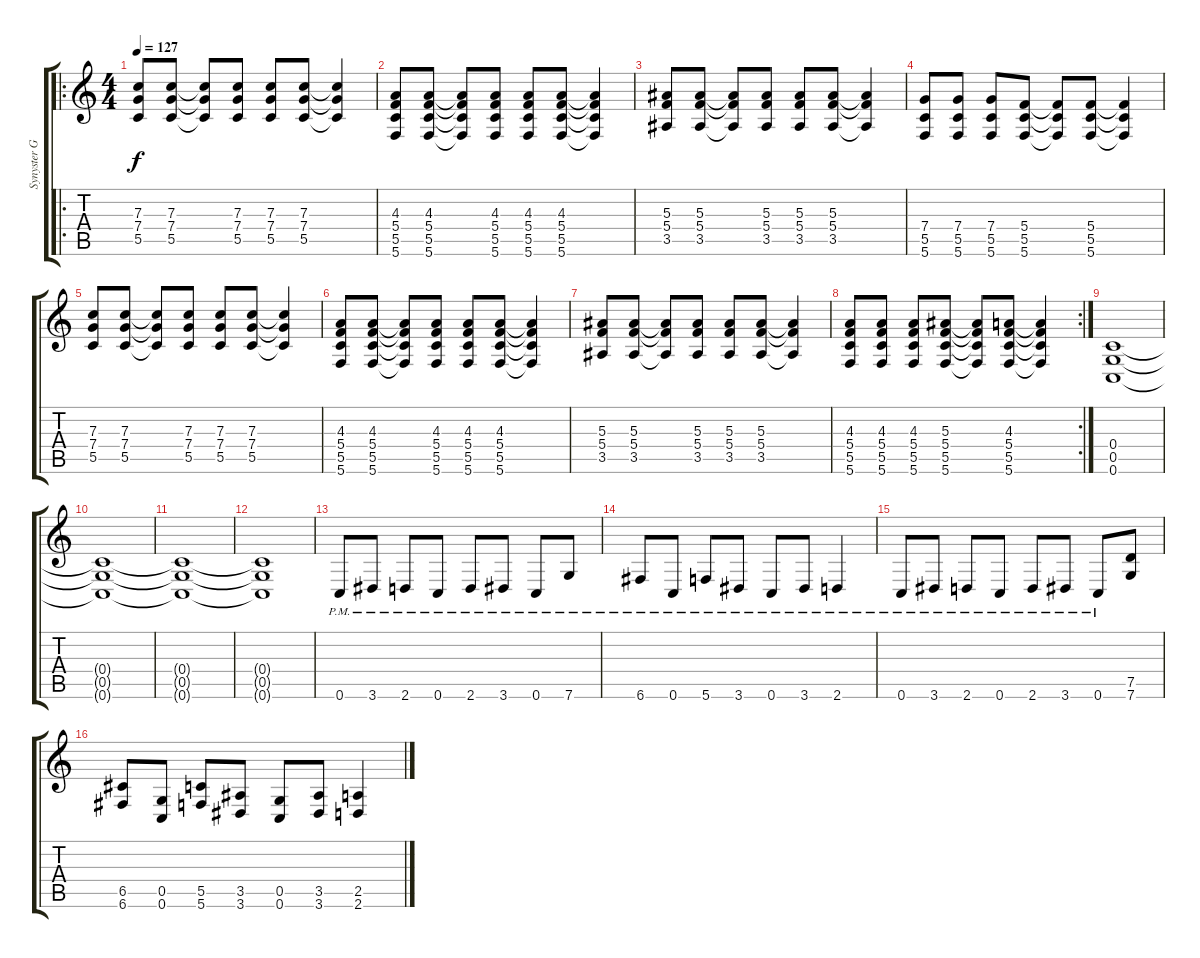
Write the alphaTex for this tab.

\track ("Synyster Gates Copy" "Synyster G") {instrument distortionguitar}
\staff {score tabs}
\tuning (D4 A3 F3 C3 G2 C2) {hide}
\ro
\ts (4 4)
\tempo 127
\clef g2
\ks c
(7.3 7.4 5.5).8{dy f} (7.3 7.4 5.5).8 (7.3{t} 7.4{t} 5.5{t}).8 (7.3 7.4 5.5).8 (7.3 7.4 5.5).8 (7.3 7.4 5.5).8 (7.3{t} 7.4{t} 5.5{t}).4 |
(4.3 5.4 5.5 5.6).8 (4.3 5.4 5.5 5.6).8 (4.3{t} 5.4{t} 5.5{t} 5.6{t}).8 (4.3 5.4 5.5 5.6).8 (4.3 5.4 5.5 5.6).8 (4.3 5.4 5.5 5.6).8 (4.3{t} 5.4{t} 5.5{t} 5.6{t}).4 |
(5.3 5.4 3.5).8 (5.3 5.4 3.5).8 (5.3{t} 5.4{t} 3.5{t}).8 (5.3 5.4 3.5).8 (5.3 5.4 3.5).8 (5.3 5.4 3.5).8 (5.3{t} 5.4{t} 3.5{t}).4 |
(7.4 5.5 5.6).8 (7.4 5.5 5.6).8 (7.4 5.5 5.6).8 (5.4 5.5 5.6).8 (5.4{t} 5.5{t} 5.6{t}).8 (5.4 5.5 5.6).8 (5.4{t} 5.5{t} 5.6{t}).4 |
(7.3 7.4 5.5).8 (7.3 7.4 5.5).8 (7.3{t} 7.4{t} 5.5{t}).8 (7.3 7.4 5.5).8 (7.3 7.4 5.5).8 (7.3 7.4 5.5).8 (7.3{t} 7.4{t} 5.5{t}).4 |
(4.3 5.4 5.5 5.6).8 (4.3 5.4 5.5 5.6).8 (4.3{t} 5.4{t} 5.5{t} 5.6{t}).8 (4.3 5.4 5.5 5.6).8 (4.3 5.4 5.5 5.6).8 (4.3 5.4 5.5 5.6).8 (4.3{t} 5.4{t} 5.5{t} 5.6{t}).4 |
(5.3 5.4 3.5).8 (5.3 5.4 3.5).8 (5.3{t} 5.4{t} 3.5{t}).8 (5.3 5.4 3.5).8 (5.3 5.4 3.5).8 (5.3 5.4 3.5).8 (5.3{t} 5.4{t} 3.5{t}).4 |
\rc 2
(4.3 5.4 5.5 5.6).8 (4.3 5.4 5.5 5.6).8 (4.3 5.4 5.5 5.6).8 (5.3 5.4 5.5 5.6).8 (5.3{t} 5.4{t} 5.5{t} 5.6{t}).8 (4.3 5.4 5.5 5.6).8 (4.3{t} 5.4{t} 5.5{t} 5.6{t}).4 |
(0.4 0.5 0.6).1 |
(0.4{t} 0.5{t} 0.6{t}).1 |
(0.4{t} 0.5{t} 0.6{t}).1 |
(0.4{t} 0.5{t} 0.6{t}).1 |
0.6{pm}.8 3.6{pm}.8 2.6{pm}.8 0.6{pm}.8 2.6{pm}.8 3.6{pm}.8 0.6{pm}.8 7.6{pm}.8 |
6.6{pm}.8 0.6{pm}.8 5.6{pm}.8 3.6{pm}.8 0.6{pm}.8 3.6{pm}.8 2.6{pm}.4 |
0.6{pm}.8 3.6{pm}.8 2.6{pm}.8 0.6{pm}.8 2.6{pm}.8 3.6{pm}.8 0.6{pm}.8 (7.5 7.6).8 |
(6.5 6.6).8 (0.5 0.6).8 (5.5 5.6).8 (3.5 3.6).8 (0.5 0.6).8 (3.5 3.6).8 (2.5 2.6).4
